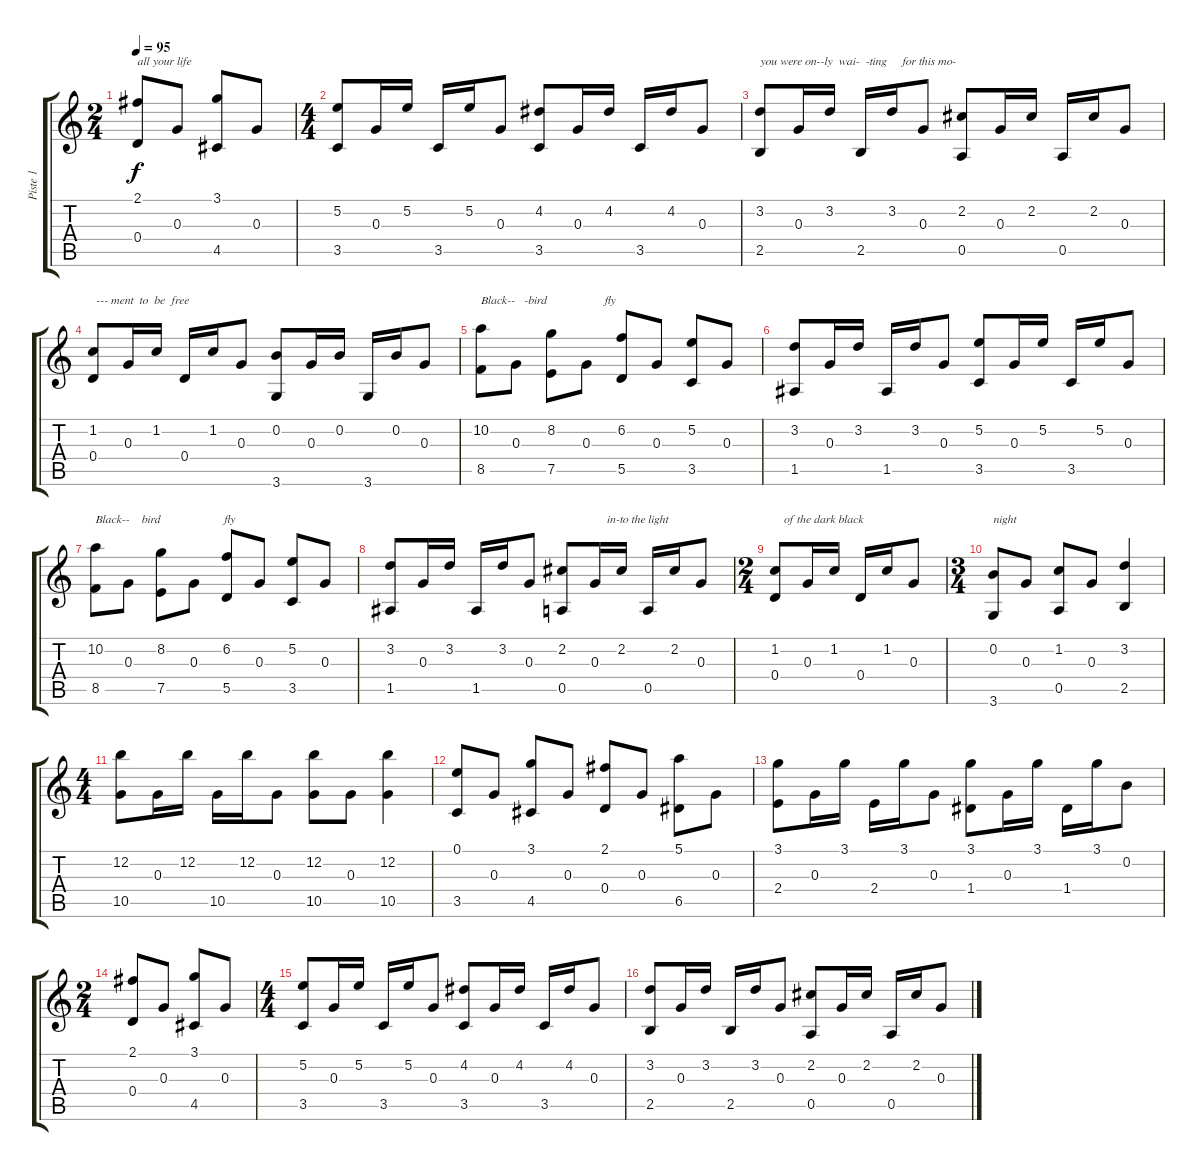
\track ("Piste 1" "Piste 1") {instrument acousticguitarnylon}
\staff {score tabs}
\tuning (E4 B3 G3 D3 A2 E2) {hide}
\ts (2 4)
\tempo 95
\clef g2
\ks c
(2.1 0.4).8{txt "all your life" dy f} 0.3.8 (3.1 4.5).8 0.3.8 |
\ts (4 4)
(5.2 3.5).8 0.3.16 5.2.16 3.5.16 5.2.16 0.3.8 (4.2 3.5).8 0.3.16 4.2.16 3.5.16 4.2.16 0.3.8 |
(3.2 2.5).8{txt "you were on--ly  wai-  -ting     for this mo-"} 0.3.16 3.2.16 2.5.16 3.2.16 0.3.8 (2.2 0.5).8 0.3.16 2.2.16 0.5.16 2.2.16 0.3.8 |
(1.2 0.4).8{txt " --- ment  to  be  free"} 0.3.16 1.2.16 0.4.16 1.2.16 0.3.8 (0.2 3.6).8 0.3.16 0.2.16 3.6.16 0.2.16 0.3.8 |
(10.2 8.5).8{txt "Black--   -bird                   fly"} 0.3.8 (8.2 7.5).8 0.3.8 (6.2 5.5).8 0.3.8 (5.2 3.5).8 0.3.8 |
(3.2 1.5).8 0.3.16 3.2.16 1.5.16 3.2.16 0.3.8 (5.2 3.5).8 0.3.16 5.2.16 3.5.16 5.2.16 0.3.8 |
(10.2 8.5).8{txt "Black--    bird                     fly"} 0.3.8 (8.2 7.5).8 0.3.8 (6.2 5.5).8 0.3.8 (5.2 3.5).8 0.3.8 |
(3.2 1.5).8 0.3.16 3.2.16 1.5.16 3.2.16 0.3.8 (2.2 0.5).8 0.3.16{txt "    in-to the light"} 2.2.16 0.5.16 2.2.16 0.3.8 |
\ts (2 4)
(1.2 0.4).8{txt "   of the dark black"} 0.3.16 1.2.16 0.4.16 1.2.16 0.3.8 |
\ts (3 4)
(0.2 3.6).8{txt "night"} 0.3.8 (1.2 0.5).8 0.3.8 (3.2 2.5).4 |
\ts (4 4)
(12.2 10.5).8 0.3.16 12.2.16 10.5.16 12.2.16 0.3.8 (12.2 10.5).8 0.3.8 (12.2 10.5).4 |
(0.1 3.5).8 0.3.8 (3.1 4.5).8 0.3.8 (2.1 0.4).8 0.3.8 (5.1 6.5).8 0.3.8 |
(3.1 2.4).8 0.3.16 3.1.16 2.4.16 3.1.16 0.3.8 (3.1 1.4).8 0.3.16 3.1.16 1.4.16 3.1.16 0.2.8 |
\ts (2 4)
(2.1 0.4).8 0.3.8 (3.1 4.5).8 0.3.8 |
\ts (4 4)
(5.2 3.5).8 0.3.16 5.2.16 3.5.16 5.2.16 0.3.8 (4.2 3.5).8 0.3.16 4.2.16 3.5.16 4.2.16 0.3.8 |
(3.2 2.5).8 0.3.16 3.2.16 2.5.16 3.2.16 0.3.8 (2.2 0.5).8 0.3.16 2.2.16 0.5.16 2.2.16 0.3.8
